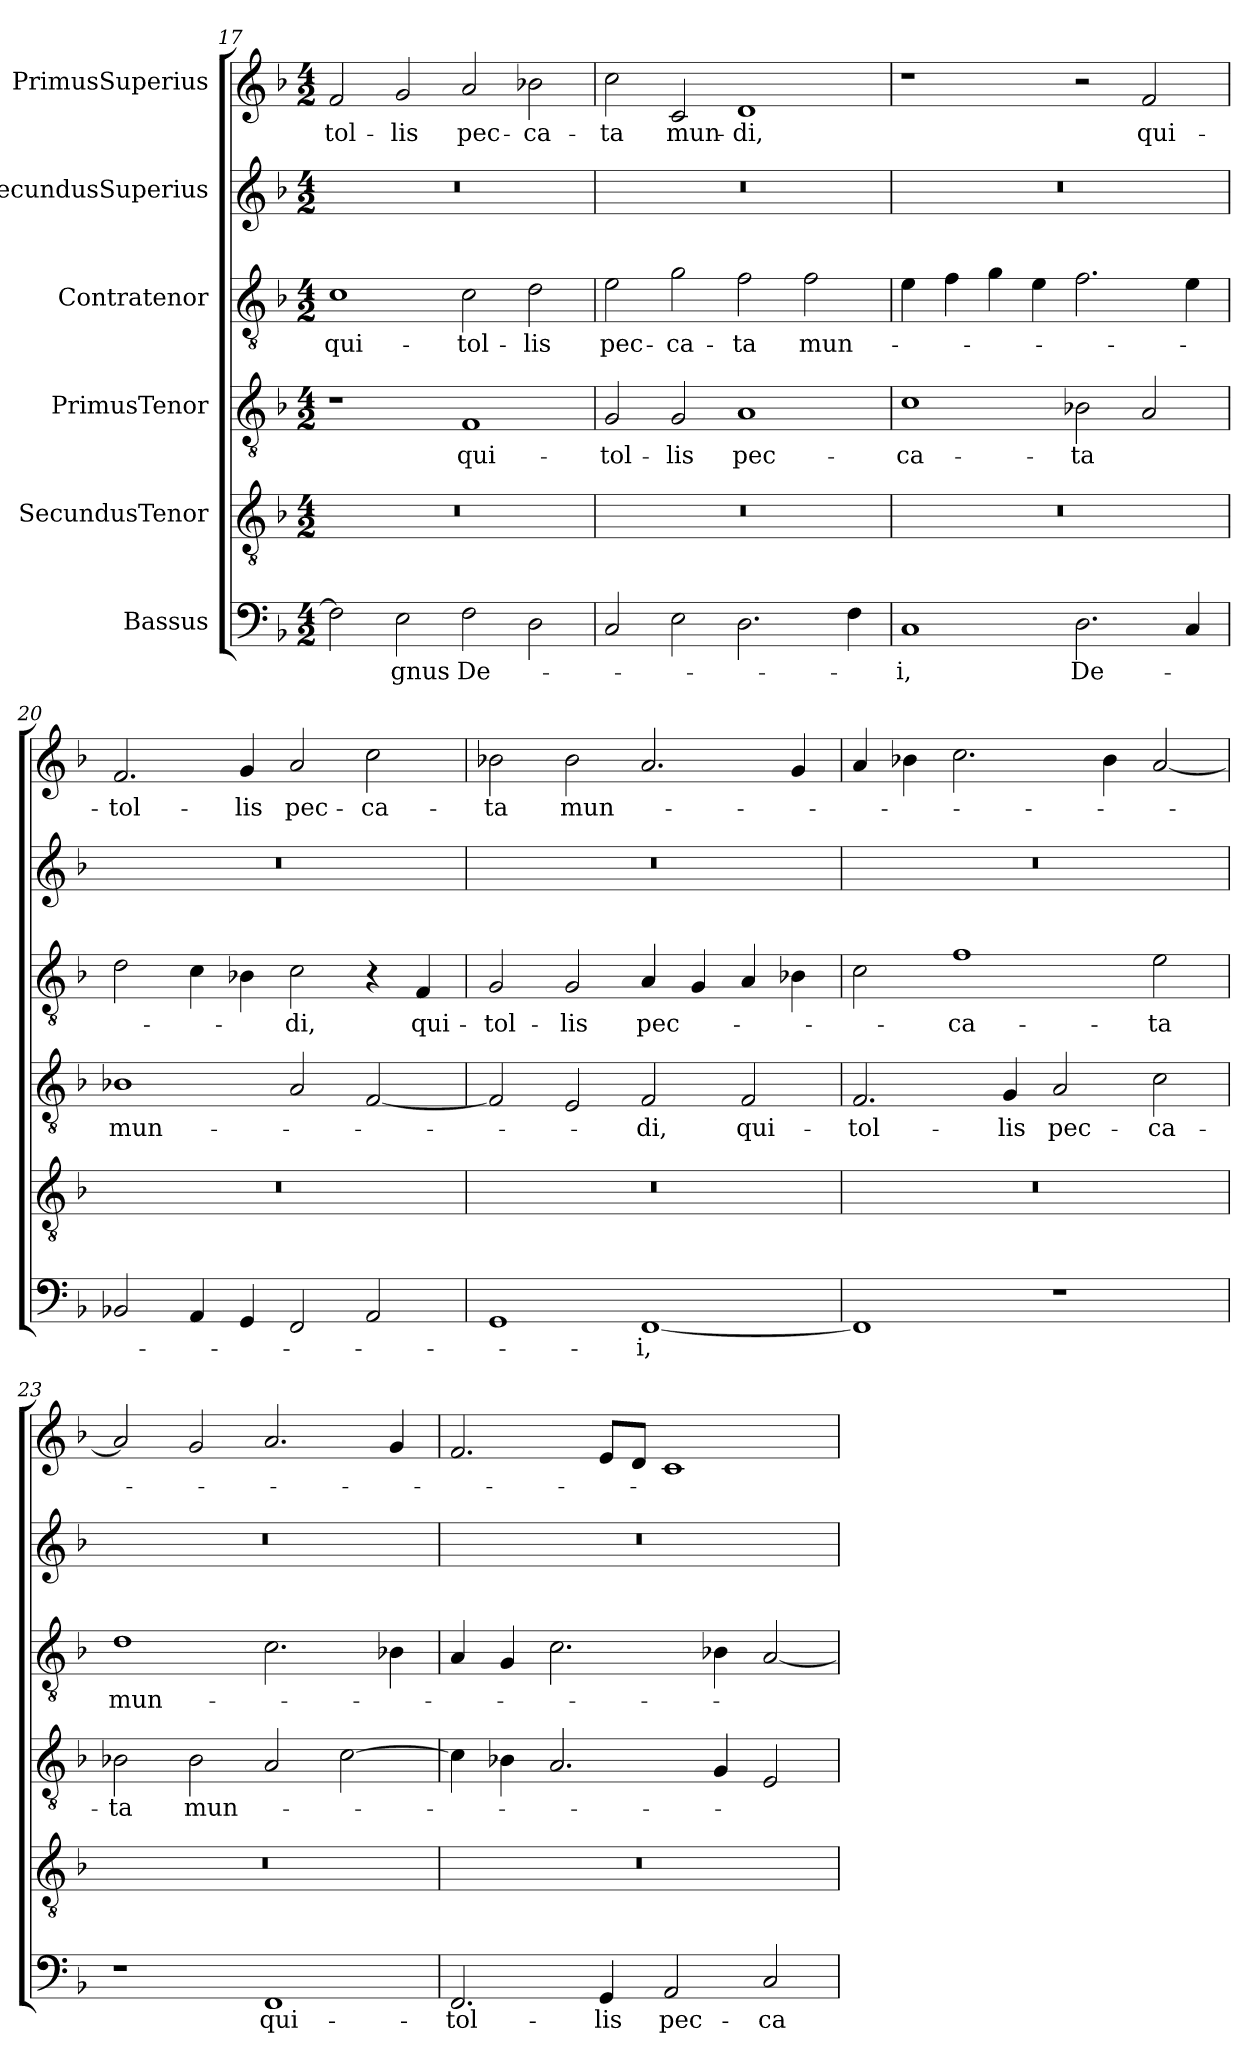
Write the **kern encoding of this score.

**kern	**text	**kern	**kern	**text	**kern	**text	**kern	**kern	**text
*part6	*part6	*part5	*part4	*part4	*part3	*part3	*part2	*part1	*part1
*staff6	*staff6	*staff5	*staff4	*staff4	*staff3	*staff3	*staff2	*staff1	*staff1
*I"Bassus	*	*I"SecundusTenor	*I"PrimusTenor	*	*I"Contratenor	*	*I"SecundusSuperius	*I"PrimusSuperius	*
*clefF4	*	*clefGv2	*clefGv2	*	*clefGv2	*	*clefG2	*clefG2	*
*k[b-]	*	*k[b-]	*k[b-]	*	*k[b-]	*	*k[b-]	*k[b-]	*
*M4/2	*	*M4/2	*M4/2	*	*M4/2	*	*M4/2	*M4/2	*
=17	=17	=17	=17	=17	=17	=17	=17	=17	=17
2F\]	.	0r	1r	.	1c\	qui-	0r	2f/	tol-
2E\	-gnus	.	.	.	.	.	.	2g/	-lis
2F\	De-	.	1F/	qui-	2c\	tol-	.	2a/	pec-
2D\	.	.	.	.	2d\	-lis	.	2b-X\	-ca-
=18	=18	=18	=18	=18	=18	=18	=18	=18	=18
2C/	.	0r	2G/	tol-	2e\	pec-	0r	2cc\	-ta
2E\	.	.	2G/	-lis	2g\	-ca-	.	2c/	mun-
2.D\	.	.	1A/	pec-	2f\	-ta	.	1d/	-di,
.	.	.	.	.	2f\	mun-	.	.	.
4F\	.	.	.	.	.	.	.	.	.
=19	=19	=19	=19	=19	=19	=19	=19	=19	=19
1C/	-i,	0r	1c\	-ca-	4e\	.	0r	1r	.
.	.	.	.	.	4f\	.	.	.	.
.	.	.	.	.	4g\	.	.	.	.
.	.	.	.	.	4e\	.	.	.	.
2.D\	De-	.	2B-X\	-ta	2.f\	.	.	2r	.
.	.	.	2A/	.	.	.	.	2f/	qui-
4C/	.	.	.	.	4e\	.	.	.	.
=20	=20	=20	=20	=20	=20	=20	=20	=20	=20
2BB-X/	.	0r	1B-X\	mun-	2d\	.	0r	2.f/	tol-
4AA/	.	.	.	.	4c\	.	.	.	.
4GG/	.	.	.	.	4B-X\	.	.	4g/	-lis
2FF/	.	.	2A/	.	2c\	-di,	.	2a/	pec-
2AA/	.	.	[2F/	.	4r	.	.	2cc\	-ca-
.	.	.	.	.	4F/	qui-	.	.	.
=21	=21	=21	=21	=21	=21	=21	=21	=21	=21
1GG/	.	0r	2F/]	.	2G/	tol-	0r	2b-X\	-ta
.	.	.	2E/	.	2G/	-lis	.	2b-\	mun-
[1FF/	-i,	.	2F/	-di,	4A/	pec-	.	2.a/	.
.	.	.	.	.	4G/	.	.	.	.
.	.	.	2F/	qui-	4A/	.	.	.	.
.	.	.	.	.	4B-X\	.	.	4g/	.
=22	=22	=22	=22	=22	=22	=22	=22	=22	=22
1FF/]	.	0r	2.F/	tol-	2c\	.	0r	4a/	.
.	.	.	.	.	.	.	.	4b-X\	.
.	.	.	.	.	1f\	-ca-	.	2.cc\	.
.	.	.	4G/	-lis	.	.	.	.	.
1r	.	.	2A/	pec-	.	.	.	.	.
.	.	.	.	.	.	.	.	4b-\	.
.	.	.	2c\	-ca-	2e\	-ta	.	[2a/	.
=23	=23	=23	=23	=23	=23	=23	=23	=23	=23
1r	.	0r	2B-X\	-ta	1d\	mun-	0r	2a/]	.
.	.	.	2B-\	mun-	.	.	.	2g/	.
1FF/	qui-	.	2A/	.	2.c\	.	.	2.a/	.
.	.	.	[2c\	.	.	.	.	.	.
.	.	.	.	.	4B-X\	.	.	4g/	.
=24	=24	=24	=24	=24	=24	=24	=24	=24	=24
2.FF/	tol-	0r	4c\]	.	4A/	.	0r	2.f/	.
.	.	.	4B-X\	.	4G/	.	.	.	.
.	.	.	2.A/	.	2.c\	.	.	.	.
4GG/	-lis	.	.	.	.	.	.	8e/L	.
.	.	.	.	.	.	.	.	8d/J	.
2AA/	pec-	.	.	.	.	.	.	1c/	.
.	.	.	4G/	.	4B-X\	.	.	.	.
2C/	-ca-	.	2E/	.	[2A/	.	.	.	.
=	=	=	=	=	=	=	=	=	=
*-	*-	*-	*-	*-	*-	*-	*-	*-	*-
